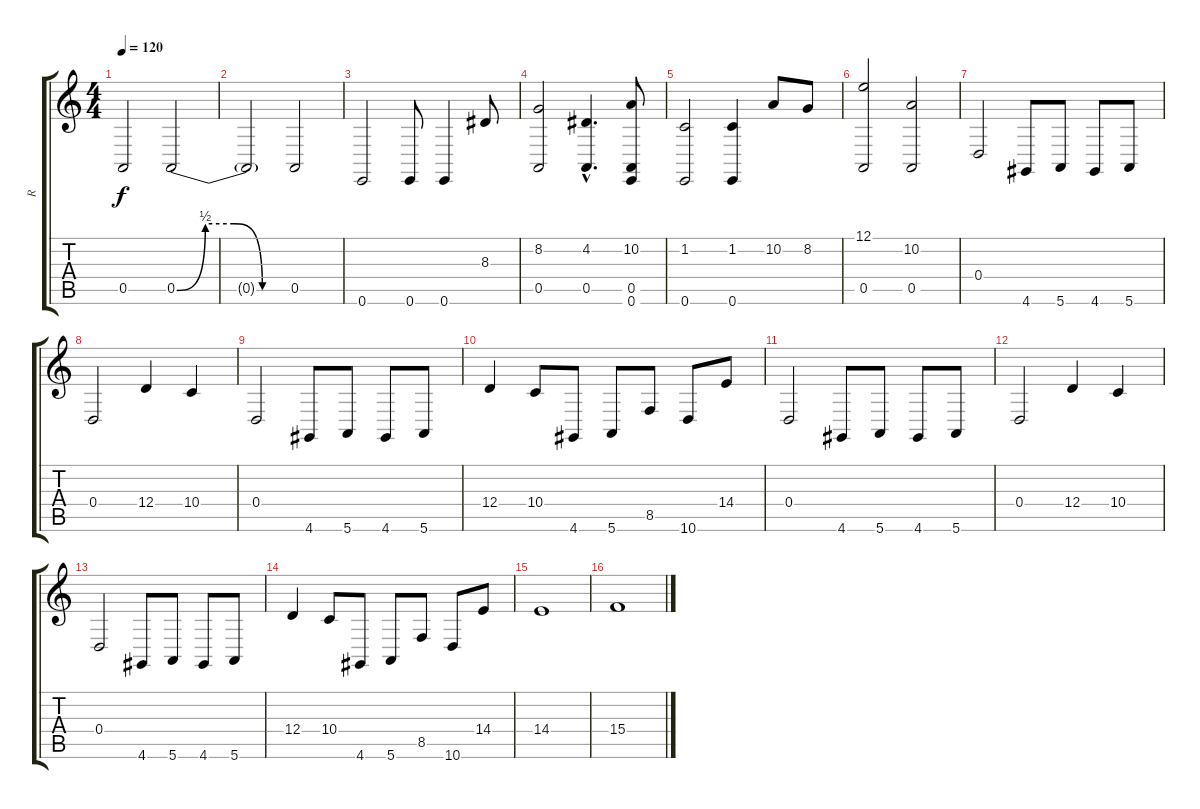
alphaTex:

\track ("R" "R") {instrument fx1rain}
\staff {score tabs}
\tuning (E4 B3 G3 D3 A2 E2) {hide}
\ts (4 4)
\tempo 120
\clef g2
\ks c
0.5.2{dy f} 0.5{be (custom 0 0 15 2 30 2 45 0 60 0)}.2 |
0.5{t}.2 0.5.2 |
0.6.2 0.6.8 0.6.4 8.3.8 |
(8.2 0.5).2 (4.2{hac} 0.5{hac}).4{d} (10.2 0.5 0.6).8 |
(1.2 0.6).2 (1.2 0.6).4 10.2.8 8.2.8 |
(12.1 0.5).2 (10.2 0.5).2 |
0.4.2 4.6.8 5.6.8 4.6.8 5.6.8 |
0.4.2 12.4.4 10.4.4 |
0.4.2 4.6.8 5.6.8 4.6.8 5.6.8 |
12.4.4 10.4.8 4.6.8 5.6.8 8.5.8 10.6.8 14.4.8 |
0.4.2 4.6.8 5.6.8 4.6.8 5.6.8 |
0.4.2 12.4.4 10.4.4 |
0.4.2 4.6.8 5.6.8 4.6.8 5.6.8 |
12.4.4 10.4.8 4.6.8 5.6.8 8.5.8 10.6.8 14.4.8 |
14.4.1 |
15.4.1
